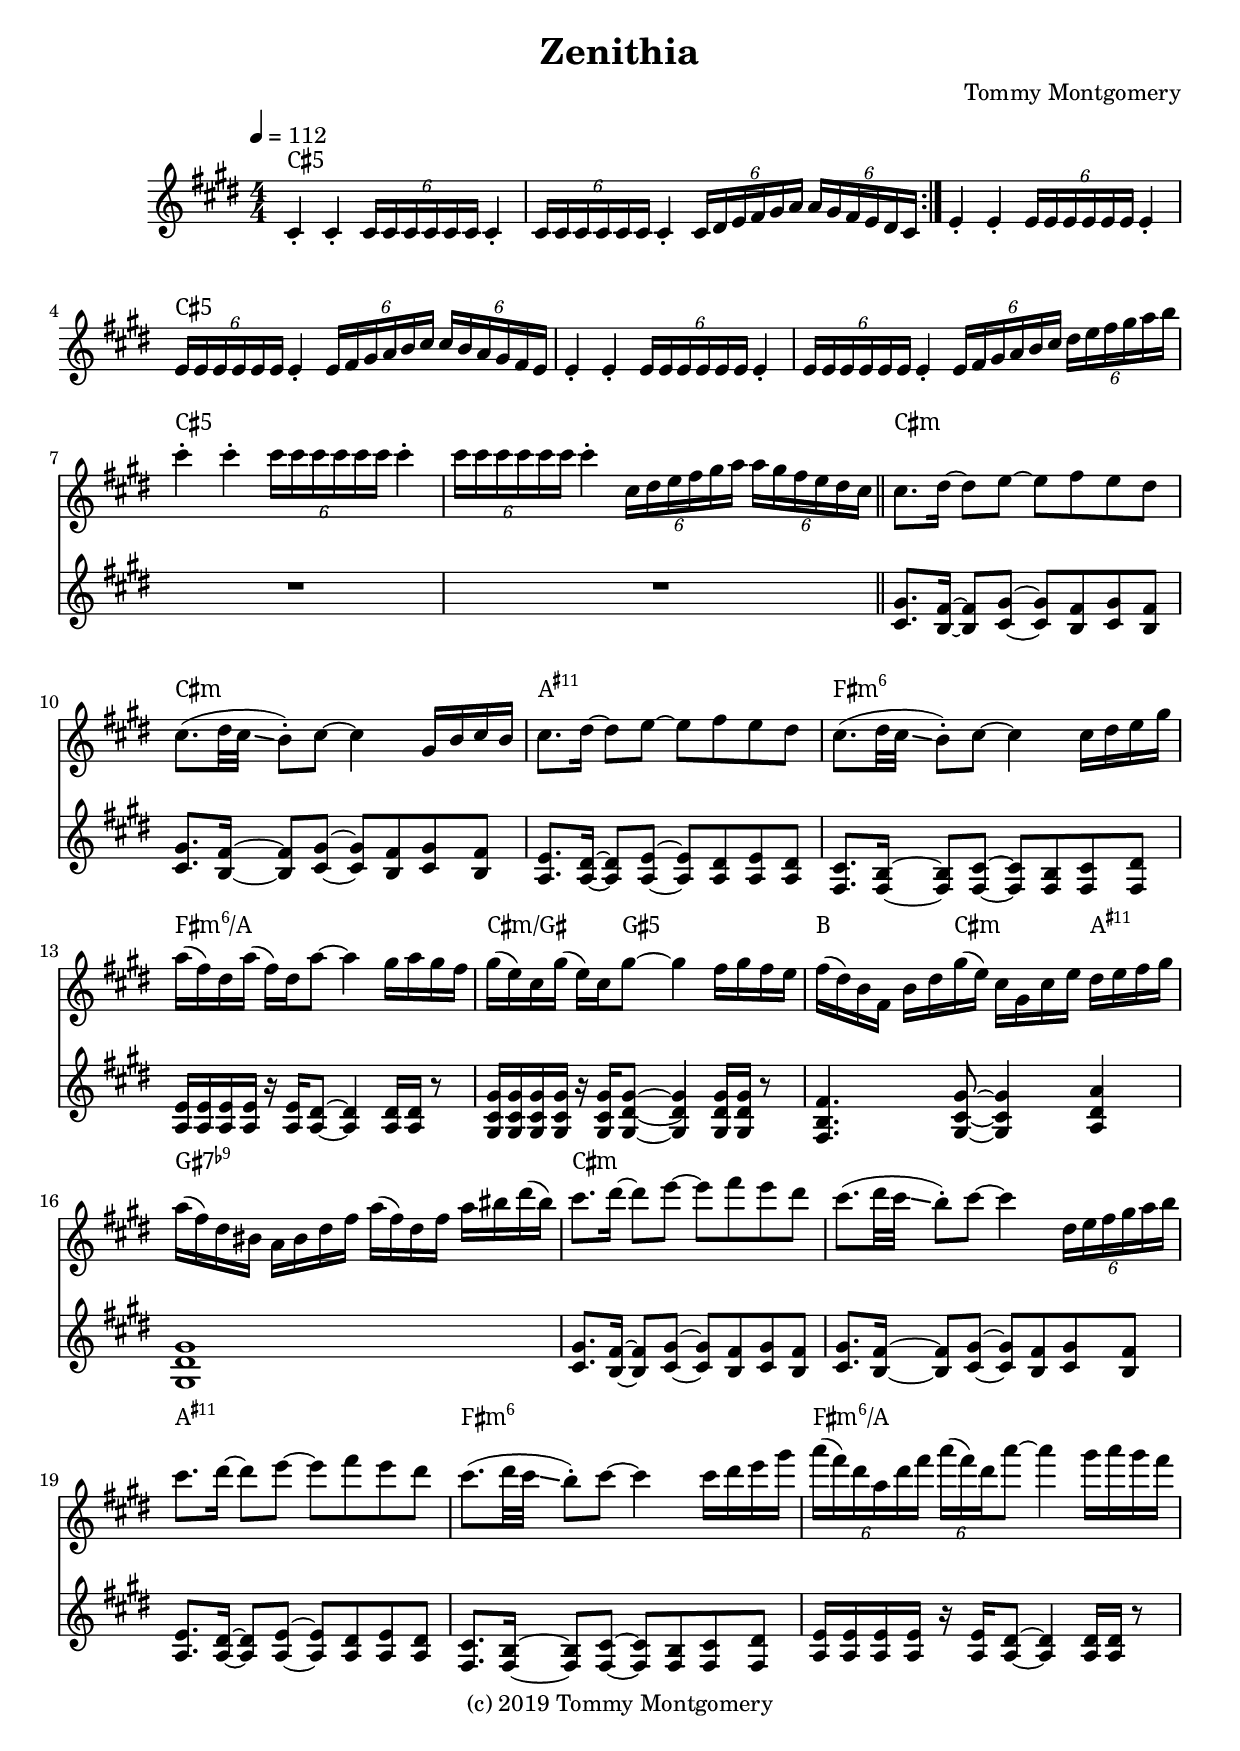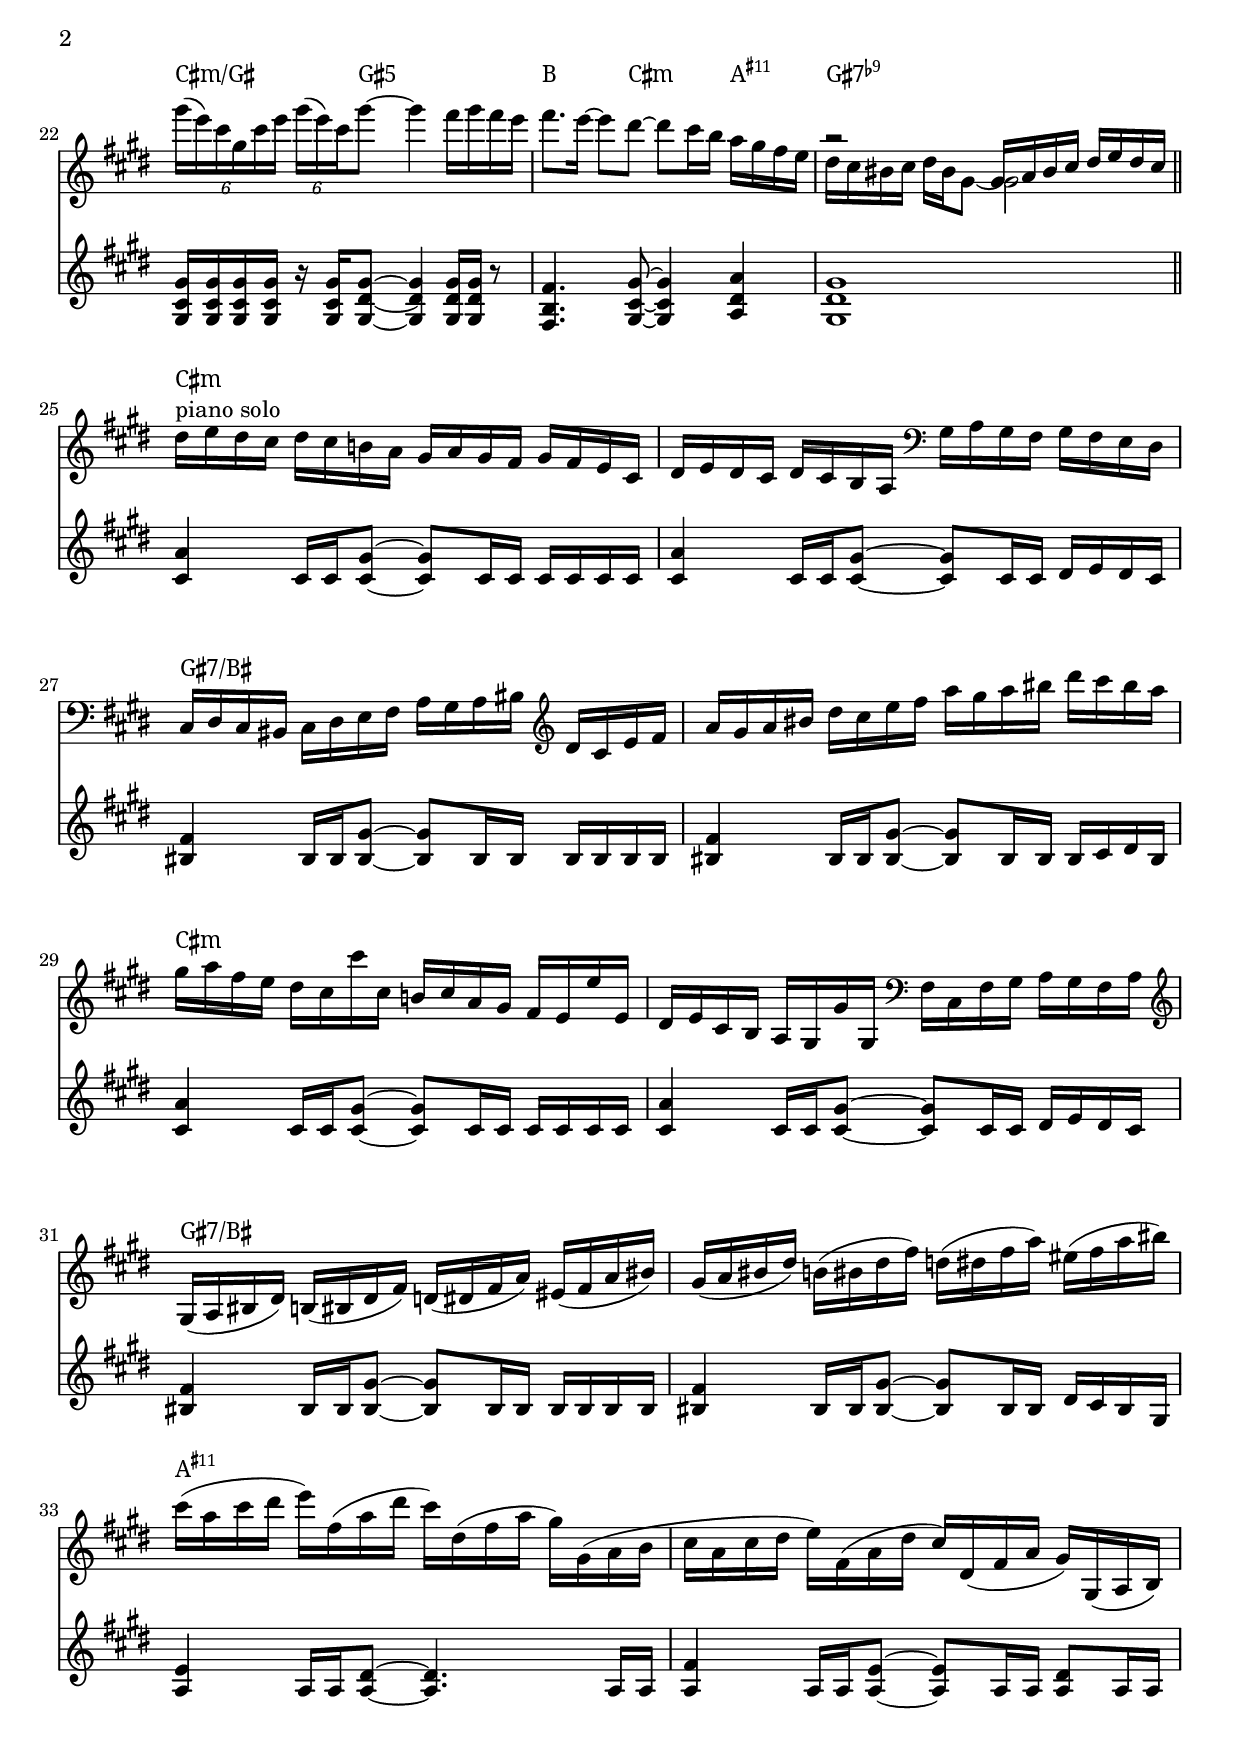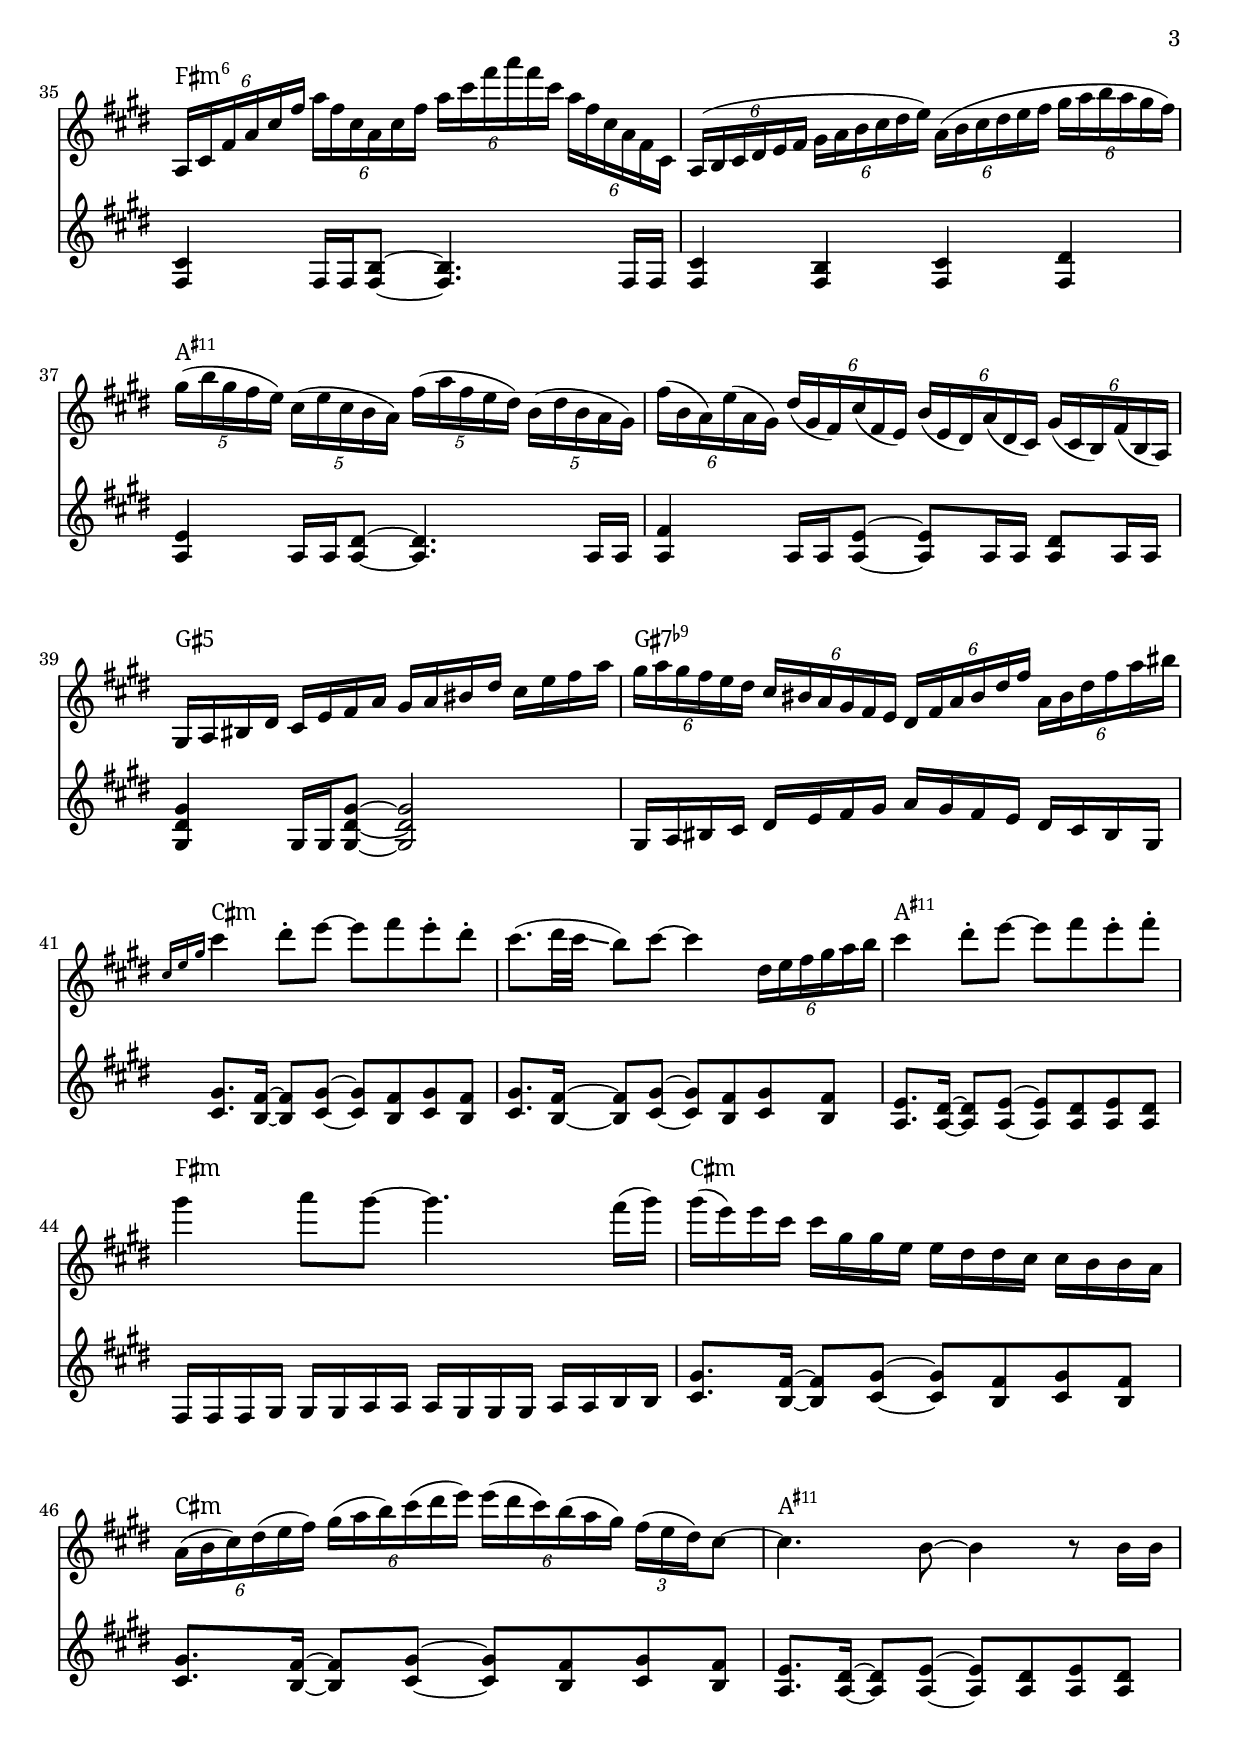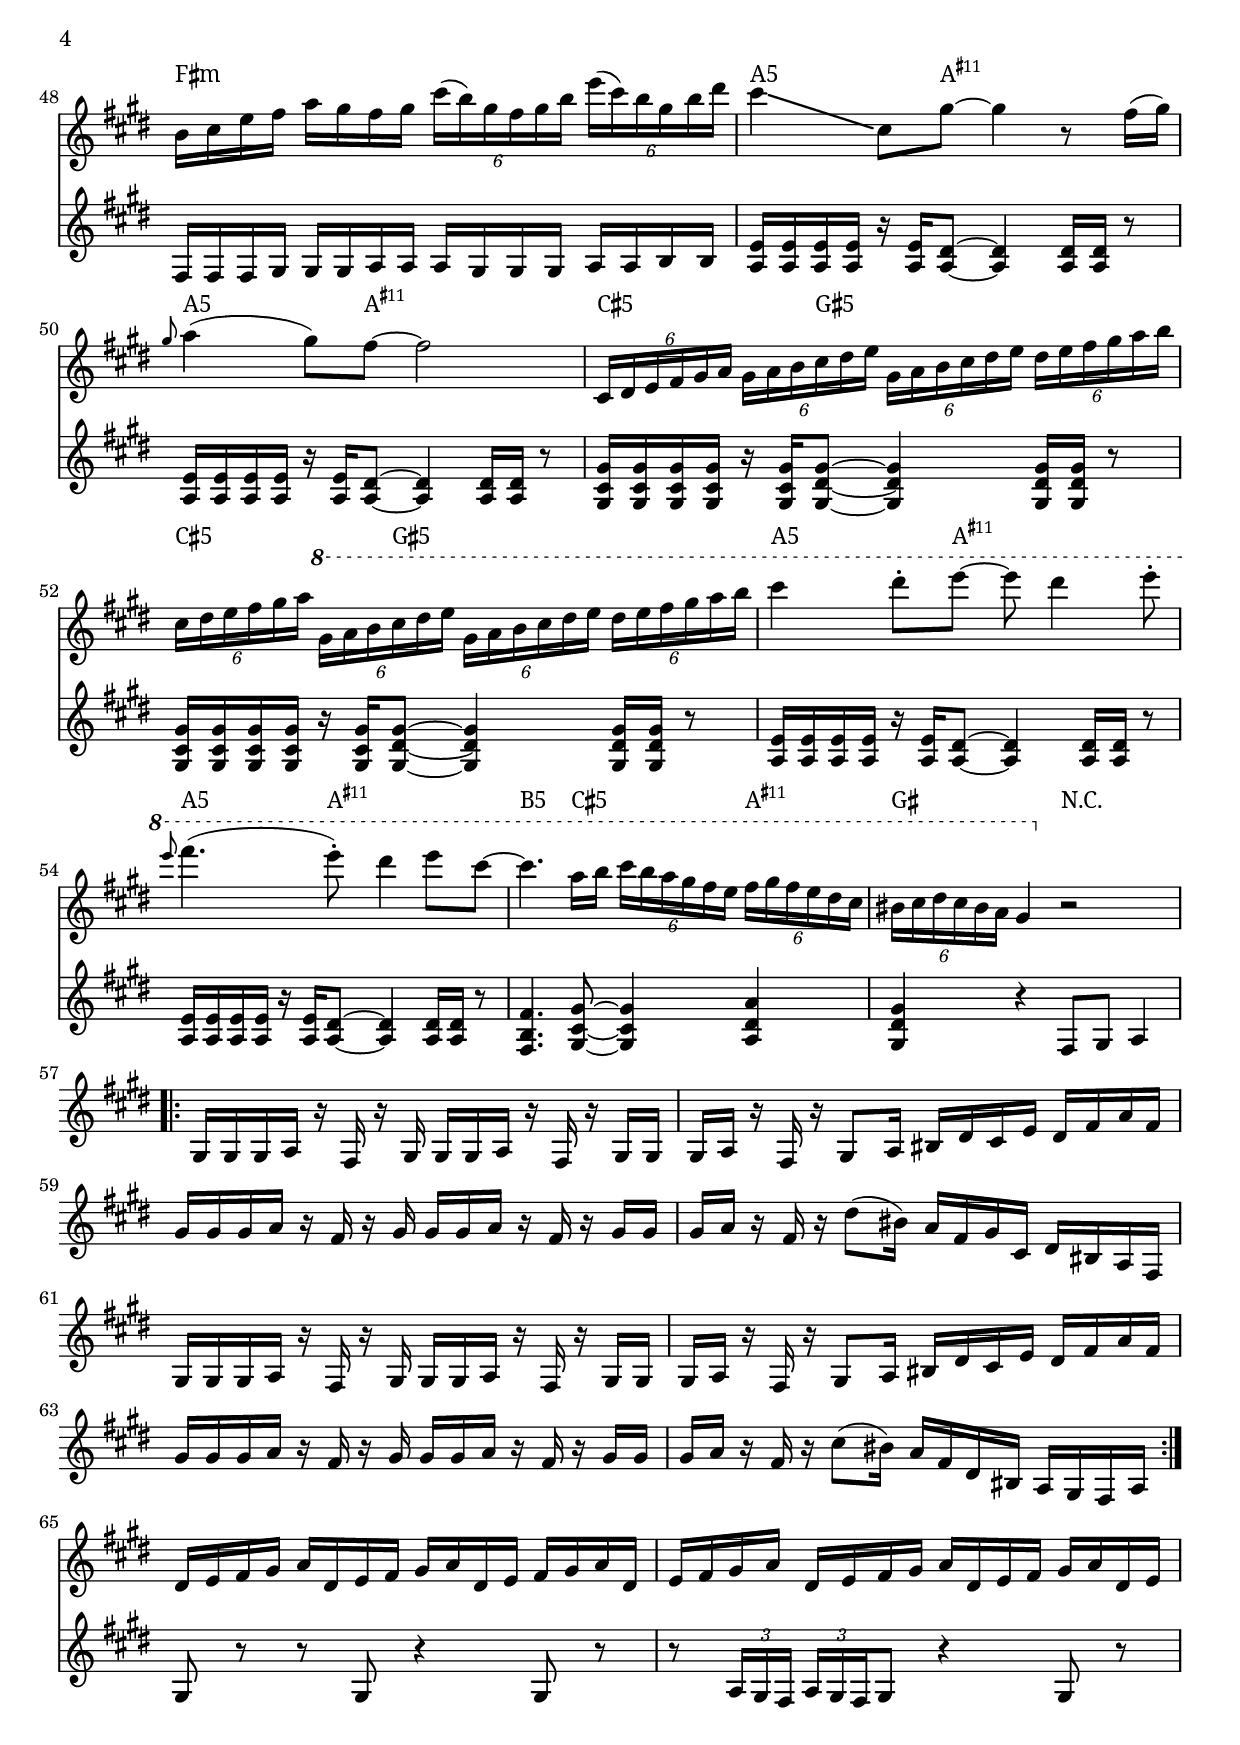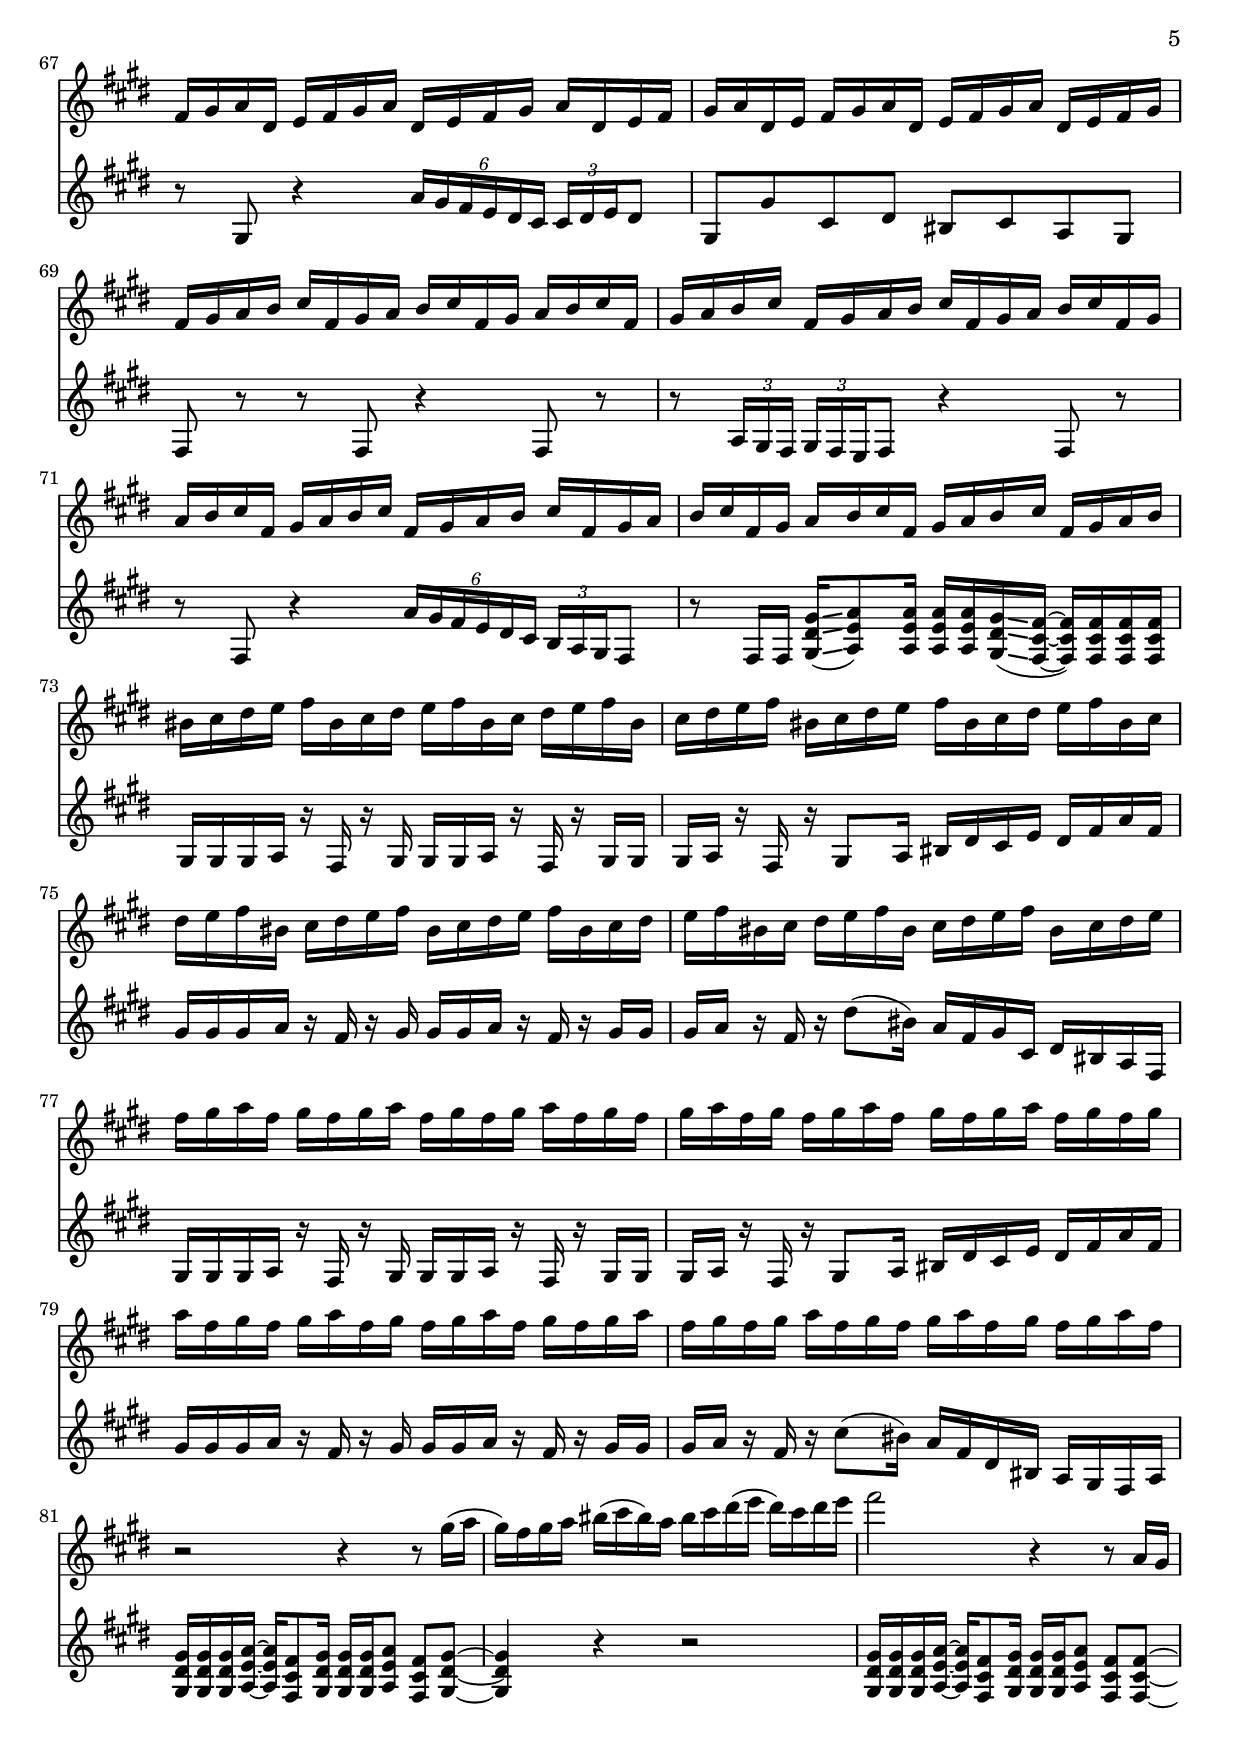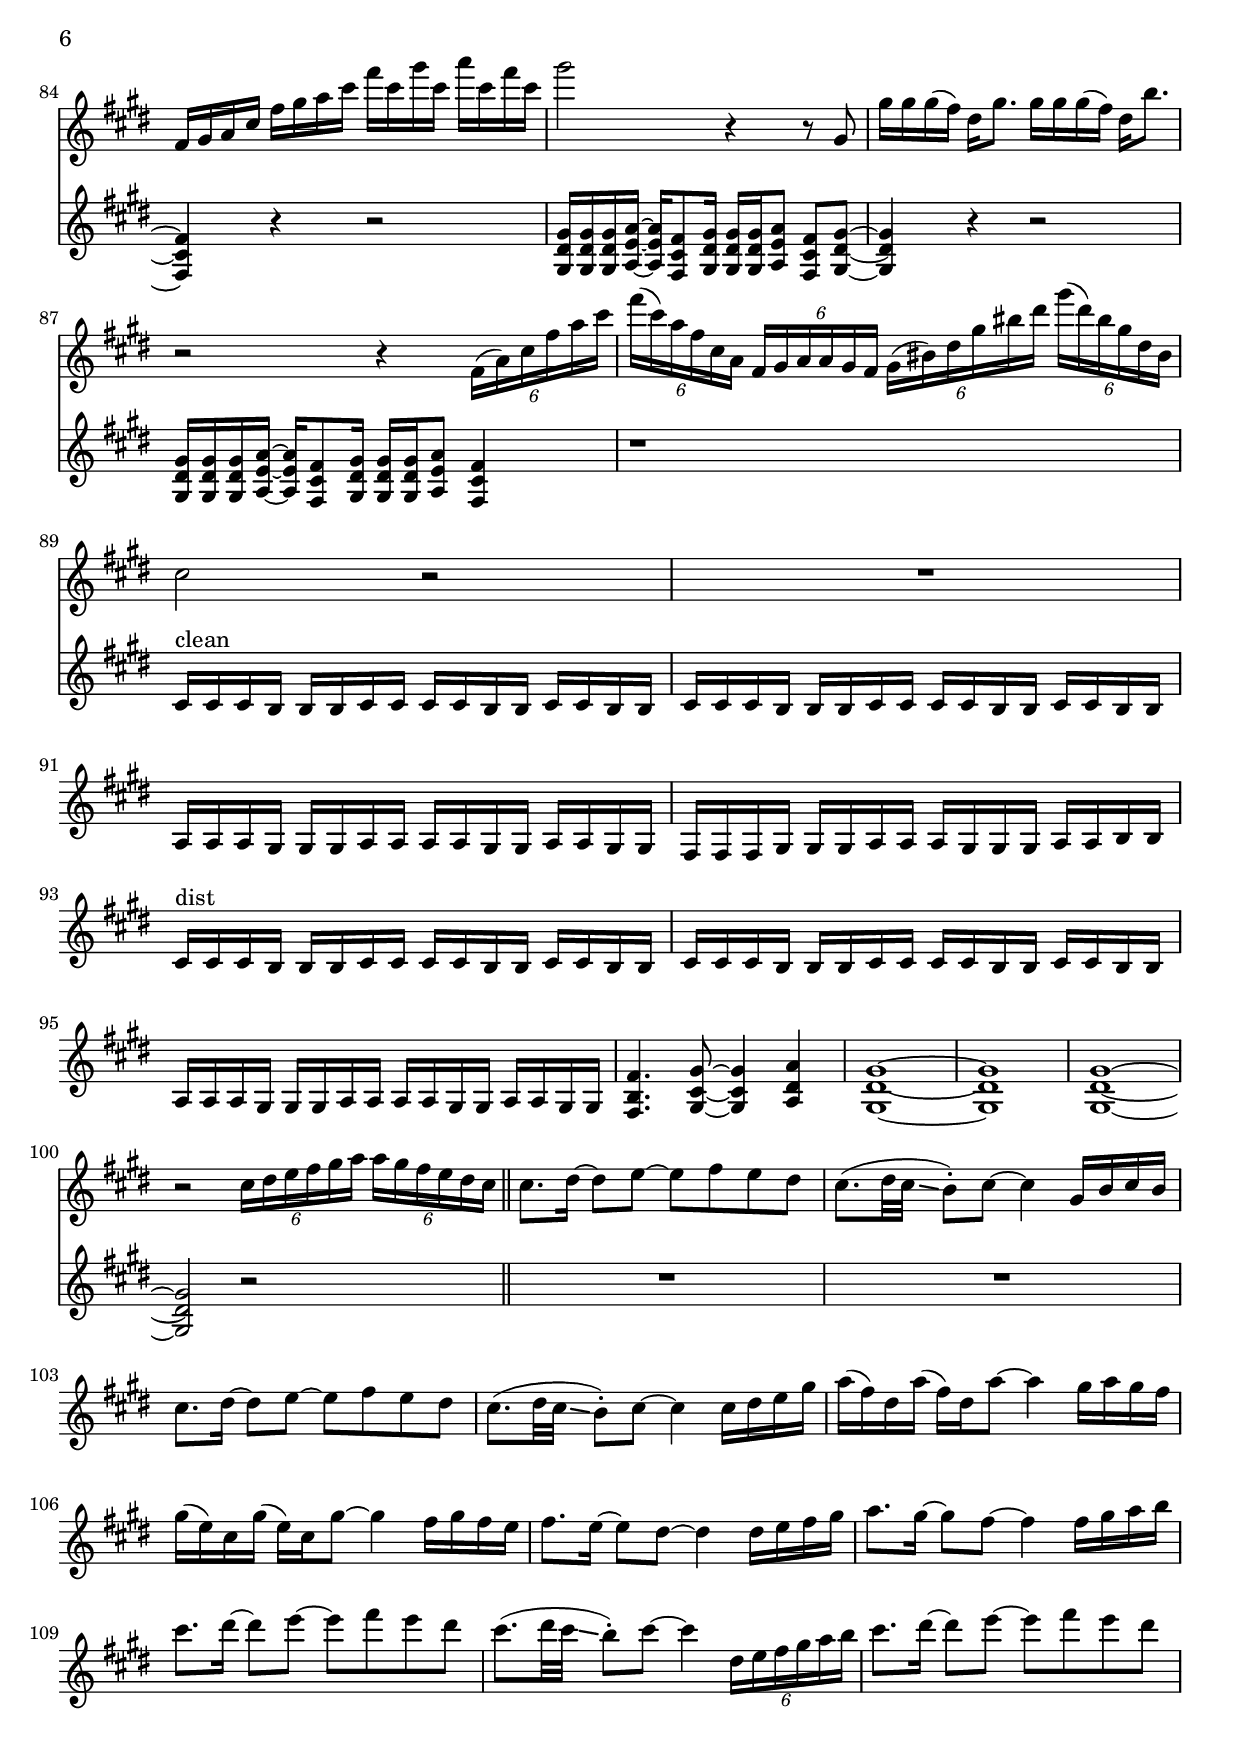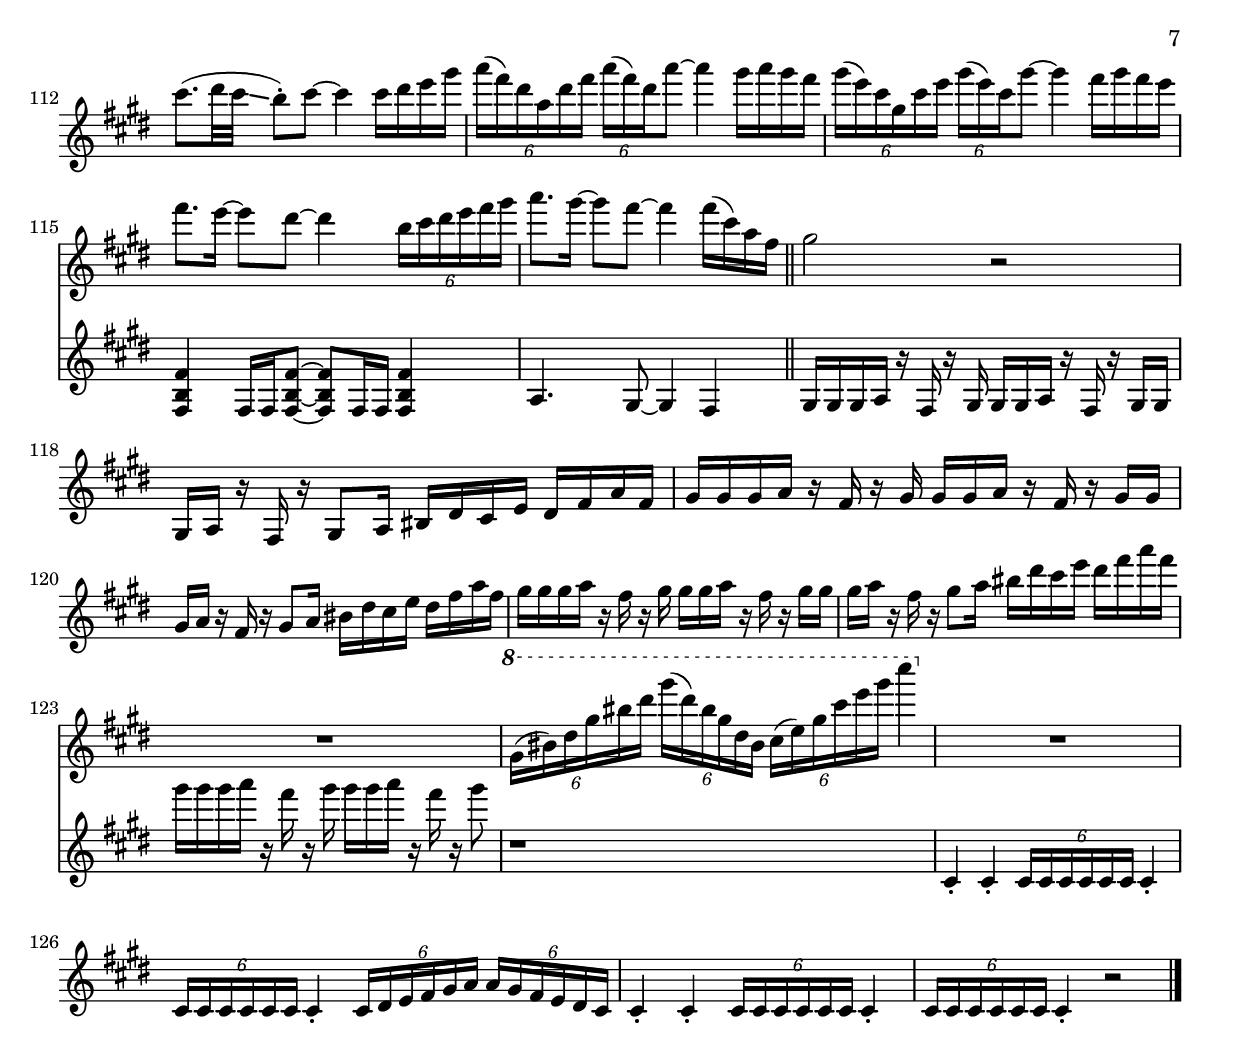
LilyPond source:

\version "2.18.2"
\language "english"

\header {
  title = "Zenithia"
  composer = "Tommy Montgomery"
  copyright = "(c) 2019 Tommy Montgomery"
}

global = {
  \key cs \minor
  \set Staff.printKeyCancellation = ##f
  \numericTimeSignature
  \compressFullBarRests
  \omit Voice.StringNumber
  \override TupletBracket #'bracket-visibility = #'if-no-beam
  \override MultiMeasureRest.expand-limit = #3
  \override Score.ChordName.font-name = #"Noto Serif"
  \override Score.ChordName.font-size = #0
  \time 4/4
  \tempo 4 = 112
}

guitarOne = \relative c' {
  \repeat volta 2 {
    cs4\staccato cs\staccato \tuplet 6/4 { cs16 cs cs cs cs cs } cs4\staccato |
    \tuplet 6/4 { cs16 cs cs cs cs cs } cs4\staccato \tuplet 6/4 4 { cs16 ds e fs gs a a gs fs e ds cs } |
  }

  e4\staccato e\staccato \tuplet 6/4 { e16 e e e e e } e4\staccato |
  \tuplet 6/4 { e16 e e e e e } e4\staccato \tuplet 6/4 4 { e16 fs gs a b cs cs b a gs fs e } |

  e4\staccato e\staccato \tuplet 6/4 { e16 e e e e e } e4\staccato |
  \tuplet 6/4 { e16 e e e e e } e4\staccato \tuplet 6/4 4 { e16 fs gs a b cs ds e fs gs a b } |

  cs4\staccato cs\staccato \tuplet 6/4 { cs16 cs cs cs cs cs } cs4\staccato |
  \tuplet 6/4 { cs16 cs cs cs cs cs } cs4\staccato \tuplet 6/4 4 { cs,16 ds e fs gs a a gs fs e ds cs } |

  \bar "||"

  cs8. ds16 ~ ds8 e ~ e fs e ds |
  cs8.( ds32 cs\glissando b8)\staccato cs ~ cs4 gs16 b cs b |
  cs8. ds16 ~ ds8 e ~ e fs e ds |
  cs8.( ds32 cs\glissando b8)\staccato cs ~ cs4 cs16 ds e gs |

  a16( fs) ds a'( fs) ds a'8 ~ a4 gs16 a gs fs |
  gs16( e) cs gs'( e) cs gs'8 ~ gs4 fs16 gs fs e |
  fs( ds) b fs b ds gs( e) cs gs cs e ds e fs gs |
  a( fs) ds bs a bs ds fs a( fs) ds fs a bs ds( bs)|

  cs8. ds16 ~ ds8 e ~ e fs e ds |
  cs8.( ds32 cs\glissando b8)\staccato cs ~ cs4 \tuplet 6/4 { ds,16 e fs gs a b } |
  cs8. ds16 ~ ds8 e ~ e fs e ds |
  cs8.( ds32 cs\glissando b8)\staccato cs ~ cs4 cs16 ds e gs |

  \tuplet 6/4 4 { a( fs) ds a ds fs a( fs) ds } a'8 ~ a4 gs16 a gs fs |
  \tuplet 6/4 4 { gs( e) cs gs cs e gs( e) cs } gs'8 ~ gs4 fs16 gs fs e |
  fs8. e16 ~ e8 ds ~ ds cs16 b a gs fs e |
  <<
    { r2 gs,16 a bs cs ds e ds cs } \\
    { ds cs bs cs ds bs gs8 ~ gs2 | }
  >>

  % piano solo
  \bar "||"
  ds'16^"piano solo" e ds cs ds cs b! a gs a gs fs gs fs e cs |
  ds e ds cs ds cs b a \clef bass gs a gs fs gs fs e ds |
  cs ds cs bs cs ds e fs a gs a bs \clef treble ds cs e fs  |
  a gs a bs ds cs e fs a gs a bs ds cs bs a |

  gs a fs e ds cs cs' cs, b! cs a gs fs e e' e, |
  ds e cs b a gs gs' gs, \clef bass fs cs fs gs a gs fs a |
  \clef treble gs( a bs ds) b( bs ds fs) d( ds fs a) es( fs a bs) |
  gs( a bs ds) b( bs ds fs) d( ds fs a) es( fs a bs) |

  cs( a cs ds e) fs,( a ds cs) ds,( fs a gs) gs,( a b |
  cs a cs ds e) fs,( a ds cs) ds,( fs a gs) gs,( a b) |
  \tuplet 6/4 4 { a cs fs a cs fs a fs cs a cs fs a cs fs a fs cs a fs cs a fs cs } |
  \tuplet 6/4 4 { a( b cs ds e fs gs a b cs ds e) a,( b cs ds e fs gs a b a gs fs) } |

  \tuplet 5/4 4 { gs( b gs fs e) cs( e cs b a) fs'(a fs e ds) b( ds b a gs) } |
  \tuplet 6/4 4 {
    fs'( b, a) e'( a, gs) ds'( gs, fs) cs'( fs, e)
    b'( e, ds) a'( ds, cs) gs'( cs, b) fs'( b, a) |
  }
  gs a bs ds cs e fs a gs a bs ds cs e fs a |
  \tuplet 6/4 4 {
    gs a gs fs e ds cs bs a gs fs e
    ds fs a bs ds fs a, bs ds fs a bs
  }

  % guitar solo
  \grace { cs,16 e gs } cs4 ds8\staccato e8 ~ e fs e\staccato ds\staccato |
  cs8.( ds32 cs\glissando b8) cs ~ cs4 \tuplet 6/4 { ds,16 e fs gs a b } |
  cs4 ds8\staccato e8 ~ e fs e\staccato fs\staccato |
  gs4 a8 gs ~ gs4. fs16( gs) |

  gs( e) e cs cs gs gs e e ds ds cs cs b b a |
  \tuplet 6/4 4 { a16( b cs) ds( e fs) gs( a b) cs( ds e) e( ds cs) b( a gs) } \tuplet 3/2 { fs( e ds) } cs8 ~ |
  cs4. b8 ~ b4 r8 b16 b |
  b cs e fs a gs fs gs \tuplet 6/4 4 { cs( b) gs fs gs b e( cs) b gs b ds } |

  cs4\glissando cs,8  gs' ~ gs4 r8 fs16( gs) |
  \grace gs8 a4( gs8) fs ~ fs2 |
  \tuplet 6/4 4 { cs,16 ds e fs gs a gs a b cs ds e gs, a b cs ds e ds e fs gs a b } |
  \tuplet 6/4 4 { cs, ds e fs gs a \ottava #1 gs a b cs ds e gs, a b cs ds e ds e fs gs a b } |

  cs4 ds8\staccato e ~ e ds4 e8\staccato |
  \grace e8 fs4.( e8\staccato) ds4 e8 cs ~ |
  cs4. a16 b \tuplet 6/4 4 { cs b a gs fs e fs gs fs e ds cs } |
  \tuplet 6/4 { bs cs ds cs bs a } gs4 \ottava #0 r2 |

  \repeat volta 2 R1*8 |

  ds,16 e fs gs a ds, e fs gs a ds, e fs gs a ds, |
  e fs gs a ds, e fs gs a ds, e fs gs a ds, e |
  fs gs a ds, e fs gs a ds, e fs gs a ds, e fs |
  gs a ds, e fs gs a ds, e fs gs a ds, e fs gs |

  fs gs a b cs fs, gs a b cs fs, gs a b cs fs, |
  gs a b cs fs, gs a b cs fs, gs a b cs fs, gs |
  a b cs fs, gs a b cs fs, gs a b cs fs, gs a |
  b cs fs, gs a b cs fs, gs a b cs fs, gs a b |

  bs cs ds e fs bs, cs ds e fs bs, cs ds e fs bs, |
  cs ds e fs bs, cs ds e fs bs, cs ds e fs bs, cs |
  ds e fs bs, cs ds e fs bs, cs ds e fs bs, cs ds |
  e fs bs, cs ds e fs bs, cs ds e fs bs, cs ds e |

  fs gs a fs gs fs gs a fs gs fs gs a fs gs fs |
  gs a fs gs fs gs a fs gs fs gs a fs gs fs gs |
  a fs gs fs gs a fs gs fs gs a fs gs fs gs a |
  fs gs fs gs a fs gs fs gs a fs gs fs gs a fs |

  r2 r4 r8 gs16( a |
  gs) fs gs a bs( cs bs) a bs cs ds( e ds) cs ds e |
  fs2 r4 r8 a,,16 gs |
  fs gs a cs fs gs a cs fs cs gs' cs, a' cs, fs cs |
  gs'2 r4 r8 gs,, |
  gs'16 gs gs( fs) ds gs8. gs16 gs gs( fs) ds b'8. |
  r2 r4 \tuplet 6/4 { fs,16( a) cs fs a cs } |
  \tuplet 6/4 4 {
    fs( cs) a fs cs a
    fs gs a a gs fs
    gs( bs) ds gs bs ds
    gs( ds) bs gs ds bs
  } |
  cs2 r2 |



  R1*7 |
  R1*3 |
  r2 \tuplet 6/4 4 { cs16 ds e fs gs a a gs fs e ds cs } |

  \bar "||"

  cs8. ds16 ~ ds8 e ~ e fs e ds |
  cs8.( ds32 cs\glissando b8)\staccato cs ~ cs4 gs16 b cs b |
  cs8. ds16 ~ ds8 e ~ e fs e ds |
  cs8.( ds32 cs\glissando b8)\staccato cs ~ cs4 cs16 ds e gs |

  a16( fs) ds a'( fs) ds a'8 ~ a4 gs16 a gs fs |
  gs16( e) cs gs'( e) cs gs'8 ~ gs4 fs16 gs fs e |
  fs8. e16 ~ e8 ds ~ ds4 ds16 e fs gs |
  a8. gs16 ~ gs8 fs ~ fs4 fs16 gs a b |

  cs8. ds16 ~ ds8 e ~ e fs e ds |
  cs8.( ds32 cs\glissando b8)\staccato cs ~ cs4 \tuplet 6/4 { ds,16 e fs gs a b } |
  cs8. ds16 ~ ds8 e ~ e fs e ds |
  cs8.( ds32 cs\glissando b8)\staccato cs ~ cs4 cs16 ds e gs |

  \tuplet 6/4 4 { a( fs) ds a ds fs a( fs) ds } a'8 ~ a4 gs16 a gs fs |
  \tuplet 6/4 4 { gs( e) cs gs cs e gs( e) cs } gs'8 ~ gs4 fs16 gs fs e |
  fs8. e16 ~ e8 ds ~ ds4 \tuplet 6/4 { b16 cs ds e fs gs } |
  a8. gs16 ~ gs8 fs ~ fs4 fs16( cs) a fs |

  gs2 r2 |
  R1*6 |
  \ottava #1 \tuplet 6/4 4 { gs16( bs) ds gs bs ds gs( ds) bs gs ds bs cs( e) gs cs e gs } cs4 \ottava #0 |
  R1*4 |


}

guitarTwo = \relative c' {
  \repeat volta 2 { R1*2 }
  R1*6

  \repeat unfold 2 { <cs gs'>8. <b fs'>16 ~ q8 <cs gs'> ~ q <b fs'> <cs gs'> <b fs'> | }
  <a e'>8. <a ds>16 ~ q8 <a e'> ~ q <a ds> <a e'> <a ds> |
  <fs cs'>8. <fs b>16 ~ q8 <fs cs'> ~ q <fs b> <fs cs'> <fs ds'> |

  <a e'>16 q q q r <a e'> <a ds>8 ~ q4 q16 q r8 |
  <gs cs gs'>16 q q q r <gs cs gs'> <gs ds' gs>8 ~ q4 q16 q r8 |
  <fs b fs'>4. <gs cs gs'>8 ~ q4 <a ds a'>4 |
  <gs ds' gs>1 |

  \repeat unfold 2 { <cs gs'>8. <b fs'>16 ~ q8 <cs gs'> ~ q <b fs'> <cs gs'> <b fs'> | }
  <a e'>8. <a ds>16 ~ q8 <a e'> ~ q <a ds> <a e'> <a ds> |
  <fs cs'>8. <fs b>16 ~ q8 <fs cs'> ~ q <fs b> <fs cs'> <fs ds'> |

  <a e'>16 q q q r <a e'> <a ds>8 ~ q4 q16 q r8 |
  <gs cs gs'>16 q q q r <gs cs gs'> <gs ds' gs>8 ~ q4 q16 q r8 |
  <fs b fs'>4. <gs cs gs'>8 ~ q4 <a ds a'>4 |
  <gs ds' gs>1 |

  <cs a'>4 cs16 cs <cs gs'>8 ~ q8 cs16 cs cs cs cs cs |
  <cs a'>4 cs16 cs <cs gs'>8 ~ q8 cs16 cs ds e ds cs |
  <bs fs'>4 bs16 bs <bs gs'>8 ~ q8 bs16 bs bs bs bs bs |
  <bs fs'>4 bs16 bs <bs gs'>8 ~ q8 bs16 bs bs cs ds bs |
  <cs a'>4 cs16 cs <cs gs'>8 ~ q8 cs16 cs cs cs cs cs |
  <cs a'>4 cs16 cs <cs gs'>8 ~ q8 cs16 cs ds e ds cs |
  <bs fs'>4 bs16 bs <bs gs'>8 ~ q8 bs16 bs bs bs bs bs |
  <bs fs'>4 bs16 bs <bs gs'>8 ~ q8 bs16 bs ds cs bs gs |

  <a e'>4 a16 a <a ds>8 ~ q4. a16 a |
  <a fs'>4 a16 a <a e'>8 ~ q8 a16 a <a ds>8 a16 a |
  <fs cs'>4 fs16 fs <fs b>8 ~ q4. fs16 fs |
  <fs cs'>4 <fs b> <fs cs'> <fs ds'> |
  <a e'>4 a16 a <a ds>8 ~ q4. a16 a |
  <a fs'>4 a16 a <a e'>8 ~ q8 a16 a <a ds>8 a16 a |
  <gs ds' gs>4 gs16 gs <gs ds' gs>8 ~ q2 |
  gs16 a bs cs ds e fs gs a gs fs e ds cs bs gs |

  \repeat unfold 2 {
    \repeat unfold 2 { <cs gs'>8. <b fs'>16 ~ q8 <cs gs'> ~ q <b fs'> <cs gs'> <b fs'> | }
    <a e'>8. <a ds>16 ~ q8 <a e'> ~ q <a ds> <a e'> <a ds> |
    fs16 fs fs gs gs gs a a a gs gs gs a a b b |
  }

  \repeat unfold 2 { <a e'>16 q q q r <a e'> <a ds>8 ~ q4 q16 q r8 | }
  \repeat unfold 2 { <gs cs gs'>16 q q q r <gs cs gs'> <gs ds' gs>8 ~ q4 q16 q r8 | }

  \repeat unfold 2 { <a e'>16 q q q r <a e'> <a ds>8 ~ q4 q16 q r8 | }
  <fs b fs'>4. <gs cs gs'>8 ~ q4 <a ds a'>4 |
  <gs ds' gs>4 r fs8 gs a4 |

  \repeat volta 2 {
    \repeat unfold 2 {
      gs16 gs gs a r fs r gs gs gs a r fs r gs gs |
      gs a r fs r gs8 a16 bs ds cs e ds fs a fs |
      gs16 gs gs a r fs r gs gs gs a r fs r gs gs |
    }
    \alternative {
      { gs a r fs r ds'8( bs16) a fs gs cs, ds bs a fs | }
      { gs' a r fs r cs'8( bs16) a fs ds bs a gs fs a | }
    }
  }

  gs8 r r gs r4 gs8 r |
  r8 \tuplet 3/2 8 { a16 gs fs a gs fs } gs8 r4 gs8 r |
  r gs r4 \tuplet 6/4 { a'16 gs fs e ds cs } \tuplet 3/2 { cs ds e } ds8 |
  gs, gs' cs, ds bs cs a gs |

  fs8 r r fs r4 fs8 r |
  r8 \tuplet 3/2 8 { a16 gs fs gs fs e } fs8 r4 fs8 r |
  r8 fs8 r4 \tuplet 6/4 { a'16 gs fs e ds cs } \tuplet 3/2 { b a gs } fs8 |
  r fs16 fs <gs ds' gs>16\glissando( <a e' a>8) q16 q q <gs ds' gs>\glissando( <fs cs' fs> ~ q) q q q |

  \repeat unfold 2 {
    gs16 gs gs a r fs r gs gs gs a r fs r gs gs |
    gs a r fs r gs8 a16 bs ds cs e ds fs a fs |
    gs16 gs gs a r fs r gs gs gs a r fs r gs gs |
  }
  \alternative {
    { gs a r fs r ds'8( bs16) a fs gs cs, ds bs a fs | }
    { gs' a r fs r cs'8( bs16) a fs ds bs a gs fs a | }
  }

  <gs ds' gs>16 q q <a e' a> ~ q <fs cs' fs>8 <gs ds' gs>16 q q <a e' a>8 <fs cs' fs>8 <gs ds' gs> ~ |
  q4 r r2 |
  <gs ds' gs>16 q q <a e' a> ~ q <fs cs' fs>8 <gs ds' gs>16 q q <a e' a>8 <fs cs' fs>8 <fs cs' fs> ~ |
  q4 r r2 |
  <gs ds' gs>16 q q <a e' a> ~ q <fs cs' fs>8 <gs ds' gs>16 q q <a e' a>8 <fs cs' fs>8 <gs ds' gs> ~ |
  q4 r r2 |
  <gs ds' gs>16 q q <a e' a> ~ q <fs cs' fs>8 <gs ds' gs>16 q q <a e' a>8 <fs cs' fs>4 |
  r1 |

  cs'16^"clean" cs cs b b b cs cs cs cs b b cs cs b b |
  cs cs cs b b b cs cs cs cs b b cs cs b b |
  a a a gs gs gs a a a a gs gs a a gs gs |
  fs fs fs gs gs gs a a a gs gs gs a a b b |
  cs^"dist" cs cs b b b cs cs cs cs b b cs cs b b |
  cs cs cs b b b cs cs cs cs b b cs cs b b |
  a a a gs gs gs a a a a gs gs a a gs gs |
  <fs b fs'>4. <gs cs gs'>8 ~ q4 <a ds a'>4 |

  <gs ds' gs>1 ~ | q |
  q1 ~ | q2 r2 |

  R1*8 | R1*6 |
  <fs b fs'>4 fs16 fs <fs b fs'>8 ~ q fs16 fs <fs b fs'>4 |
  a4. gs8 ~ gs4 fs |

  \bar "||"

  gs16 gs gs a r fs r gs gs gs a r fs r gs gs |
  gs a r fs r gs8 a16 bs ds cs e ds fs a fs |
  gs gs gs a r fs r gs gs gs a r fs r gs gs |
  gs a r fs r gs8 a16 bs ds cs e ds fs a fs |
  gs gs gs a r fs r gs gs gs a r fs r gs gs |
  gs a r fs r gs8 a16 bs ds cs e ds fs a fs |
  gs gs gs a r fs r gs gs gs a r fs r gs8 |
  r1 |

  cs,,,4\staccato cs\staccato \tuplet 6/4 { cs16 cs cs cs cs cs } cs4\staccato |
  \tuplet 6/4 { cs16 cs cs cs cs cs } cs4\staccato \tuplet 6/4 4 { cs16 ds e fs gs a a gs fs e ds cs } |
  cs4\staccato cs\staccato \tuplet 6/4 { cs16 cs cs cs cs cs } cs4\staccato |
  \tuplet 6/4 { cs16 cs cs cs cs cs } cs4\staccato r2 |

  \bar "|."


}

guitarOneStaff = \new Staff \with { midiInstrument = "distorted guitar" midiMaximumVolume = #0.7 }{ \global \guitarOne }
guitarTwoStaff = \new Staff \with { midiInstrument = "distorted guitar" midiMaximumVolume = #0.7 }{ \global \guitarTwo }

chordExceptionMusic = {
  <c e g b d'>1-\markup { "maj9" }
  <c e g b fs'>1-\markup { "maj7" \sharp "11" }
  <c ef f g bf>1-\markup { "m7sus4" }
  <c ef gf bff>1-\markup { "°7" }
  <c e g d'>1-\markup { "add9" }
  <c ef g d'>1-\markup { "m(add9)" }
  <c e fs as>1-\markup { \super { \sharp "11" \sharp "13" } }
  <c g>1-\markup { "5" }
  <c e g bf>1-\markup { "7" }
  <c e g b>1-\markup { "maj7" }
  <c ef g bf>1-\markup { "m7" }
  <c f g>1-\markup { "sus4" }
  <c d g>1-\markup { "sus2" }
  <c e g bf df'>1-\markup { "7" \super { \flat "9" } }
  <c e g f'>1-\markup { "add11" }
}

chordExceptions = #(append
  (sequential-music-to-chord-exceptions chordExceptionMusic #t)
  ignatzekExceptions
)

chordValues = \chordmode {
  \global
  \powerChords
  \set chordNameExceptions = #chordExceptions
  \set majorSevenSymbol = \markup "maj7"

  \repeat volta 2 { cs1:1.5 | q | }
  \repeat unfold 6 q |

  \repeat unfold 2 {
    cs1:m | q | a:1.3.5.11+ | fs:m6 |
    fs:m6/a | cs4.:m/gs gs8:1.5 q2 | b4. cs:m a4:1.3.5.11+ | gs1:1.3.5.7.9- |
  }

  cs1:m | q | gs:7/bs | q |
  cs1:m | q | gs:7/bs | q |


  a:1.3.5.11+ | q | fs:m6 | q1 |
  a:1.3.5.11+ | q | gs:1.5 | gs:1.3.5.7.9- |

  cs:m | q | a:1.3.5.11+ | fs:m |
  cs:m | q | a:1.3.5.11+ | fs:m |



  \repeat unfold 2 { a4.:1.5 a8:1.3.5.11+ q2 | }
  \repeat unfold 2 { cs4.:1.5 gs8:1.5 q2 | }
  \repeat unfold 2 { a4.:1.5 a8:1.3.5.11+ q2 | }
  b4.:1.5 cs:1.5 a4:1.3.5.11+ | gs2 r2 |

  %{

  \repeat volta 2 { \repeat unfold 8 { gs1:1.3.5.7.9- | } }
  \repeat unfold 4 q1 |
  \repeat unfold 4 fs:m |
  \repeat unfold 8 gs1:1.3.5.7.9- |

  gs8.:1.5 a8:1.5 fs:1.5 gs8.:1.5 a8:1.5 fs:1.5 gs8:1.5 | q1 |
  gs8.:1.5 a8:1.5 fs:1.5 gs8.:1.5 a8:1.5 fs4:1.5 | q1 |
  gs8.:1.5 a8:1.5 fs:1.5 gs8.:1.5 a8:1.5 fs:1.5 gs8:1.5 | q1 |
  gs8.:1.5 a8:1.5 fs:1.5 gs8.:1.5 a8:1.5 fs4:1.5 | r1 |

  cs1:m | q | a:1.3.5.11+ | fs:m |
  cs1:m | q | a:1.3.5.11+ | b4.:1.5 cs:1.5 a4:1.3.5.11+ |

  gs1:7 | q | gs:7/fs | q |

  cs1:m | q | a:1.3.5.11+ | fs:m6 |
  fs:m6/a | cs4.:m/gs gs8:1.5 q2 | b4. cs:m a4:1.3.5.11+ | gs1:1.3.5.7.9- |
  cs1:m | q | a:1.3.5.11+ | fs:m6 |
  fs:m6/a | cs4.:m/gs gs8:1.5 q2 | b1 | fs:m |

  \repeat unfold 7 gs1:1.3.5.7.9- |
  gs2 cs:m |

  cs1:1.5 | q | q | q |
%}

}

chordNames = \new ChordNames {
  \set chordChanges = ##t
  \set chordNameExceptions = #chordExceptions
  \chordValues
}

\score {
  <<
    \chordNames
    \guitarOneStaff
    \guitarTwoStaff
  >>
  \layout {
    \context {
      \Staff \RemoveEmptyStaves
      \override Glissando.minimum-length = #4
      \override Glissando.springs-and-rods = #ly:spanner::set-spacing-rods
      \override Glissando.thickness = #2
      \override VerticalAxisGroup.remove-first = ##t
    }
  }
}

\score {
  \unfoldRepeats {
    <<
      \transpose c c, \guitarOneStaff
      \transpose c c, \guitarTwoStaff
    >>
  }
  \midi {}
}
